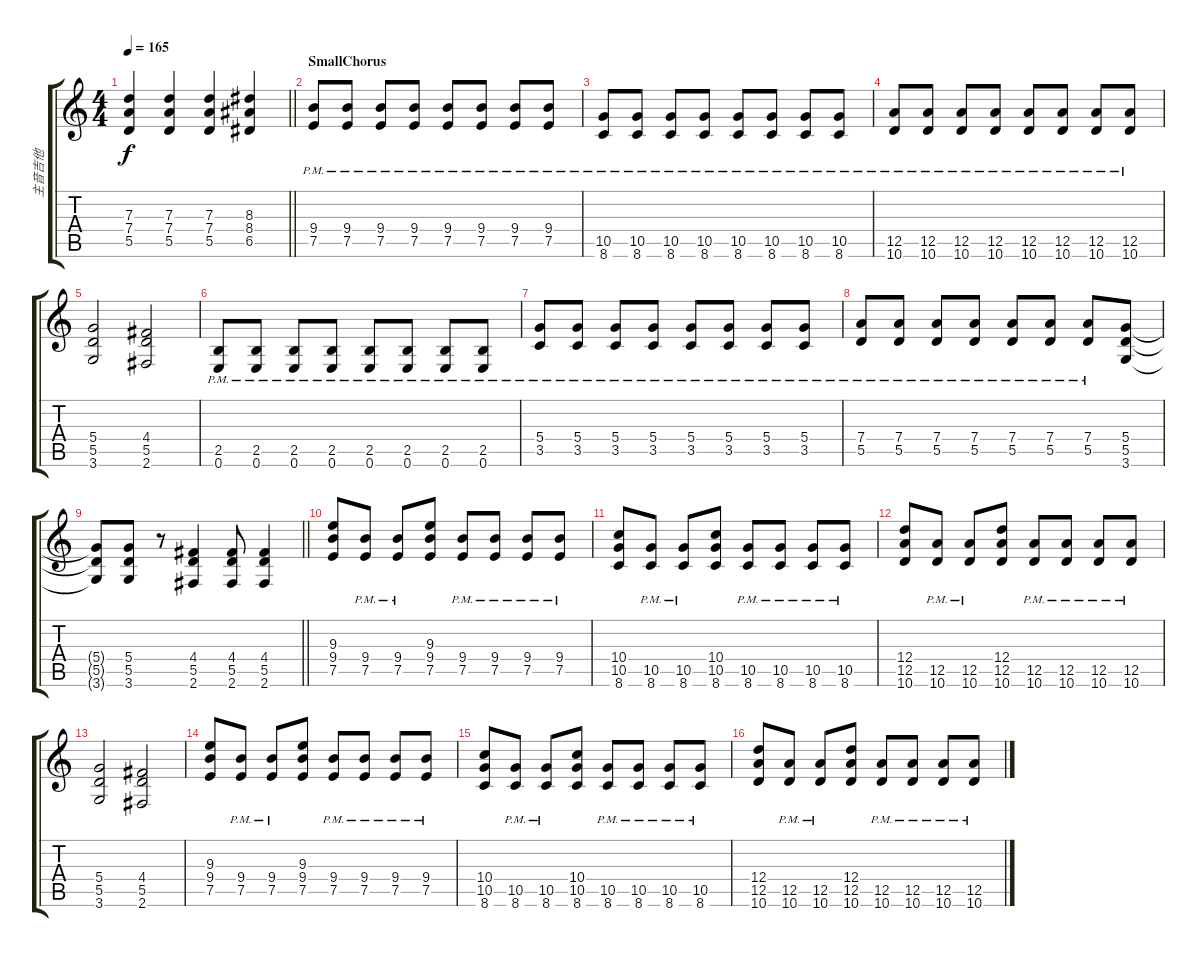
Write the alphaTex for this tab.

\track ("主音吉他" "主音吉他") {instrument overdrivenguitar}
\staff {score tabs}
\tuning (E4 B3 G3 D3 A2 E2) {hide}
\ts (4 4)
\tempo 165
\clef g2
\barLineRight lightlight
\ks c
(7.3 7.4 5.5).4{dy f} (7.3 7.4 5.5).4 (7.3 7.4 5.5).4 (8.3 8.4 6.5).4 |
\section ("" "SmallChorus")
(9.4{pm} 7.5{pm}).8 (9.4{pm} 7.5{pm}).8 (9.4{pm} 7.5{pm}).8 (9.4{pm} 7.5{pm}).8 (9.4{pm} 7.5{pm}).8 (9.4{pm} 7.5{pm}).8 (9.4{pm} 7.5{pm}).8 (9.4{pm} 7.5{pm}).8 |
(10.5{pm} 8.6{pm}).8 (10.5{pm} 8.6{pm}).8 (10.5{pm} 8.6{pm}).8 (10.5{pm} 8.6{pm}).8 (10.5{pm} 8.6{pm}).8 (10.5{pm} 8.6{pm}).8 (10.5{pm} 8.6{pm}).8 (10.5{pm} 8.6{pm}).8 |
(12.5{pm} 10.6{pm}).8 (12.5{pm} 10.6{pm}).8 (12.5{pm} 10.6{pm}).8 (12.5{pm} 10.6{pm}).8 (12.5{pm} 10.6{pm}).8 (12.5{pm} 10.6{pm}).8 (12.5{pm} 10.6{pm}).8 (12.5{pm} 10.6{pm}).8 |
(5.4 5.5 3.6).2 (4.4 5.5 2.6).2 |
(2.5{pm} 0.6{pm}).8 (2.5{pm} 0.6{pm}).8 (2.5{pm} 0.6{pm}).8 (2.5{pm} 0.6{pm}).8 (2.5{pm} 0.6{pm}).8 (2.5{pm} 0.6{pm}).8 (2.5{pm} 0.6{pm}).8 (2.5{pm} 0.6{pm}).8 |
(5.4{pm} 3.5{pm}).8 (5.4{pm} 3.5{pm}).8 (5.4{pm} 3.5{pm}).8 (5.4{pm} 3.5{pm}).8 (5.4{pm} 3.5{pm}).8 (5.4{pm} 3.5{pm}).8 (5.4{pm} 3.5{pm}).8 (5.4{pm} 3.5{pm}).8 |
(7.4{pm} 5.5{pm}).8 (7.4{pm} 5.5{pm}).8 (7.4{pm} 5.5{pm}).8 (7.4{pm} 5.5{pm}).8 (7.4{pm} 5.5{pm}).8 (7.4{pm} 5.5{pm}).8 (7.4{pm} 5.5{pm}).8 (5.4 5.5 3.6).8 |
\barLineRight lightlight
(5.4{t} 5.5{t} 3.6{t}).8 (5.4 5.5 3.6).8 r.8 (4.4 5.5 2.6).4 (4.4 5.5 2.6).8 (4.4 5.5 2.6).4 |
(9.3 9.4 7.5).8 (9.4{pm} 7.5{pm}).8 (9.4{pm} 7.5{pm}).8 (9.3 9.4 7.5).8 (9.4{pm} 7.5{pm}).8 (9.4{pm} 7.5{pm}).8 (9.4{pm} 7.5{pm}).8 (9.4{pm} 7.5{pm}).8 |
(10.4 10.5 8.6).8 (10.5{pm} 8.6{pm}).8 (10.5{pm} 8.6{pm}).8 (10.4 10.5 8.6).8 (10.5{pm} 8.6{pm}).8 (10.5{pm} 8.6{pm}).8 (10.5{pm} 8.6{pm}).8 (10.5{pm} 8.6{pm}).8 |
(12.4 12.5 10.6).8 (12.5{pm} 10.6{pm}).8 (12.5{pm} 10.6{pm}).8 (12.4 12.5 10.6).8 (12.5{pm} 10.6{pm}).8 (12.5{pm} 10.6{pm}).8 (12.5{pm} 10.6{pm}).8 (12.5{pm} 10.6{pm}).8 |
(5.4 5.5 3.6).2 (4.4 5.5 2.6).2 |
(9.3 9.4 7.5).8 (9.4{pm} 7.5{pm}).8 (9.4{pm} 7.5{pm}).8 (9.3 9.4 7.5).8 (9.4{pm} 7.5{pm}).8 (9.4{pm} 7.5{pm}).8 (9.4{pm} 7.5{pm}).8 (9.4{pm} 7.5{pm}).8 |
(10.4 10.5 8.6).8 (10.5{pm} 8.6{pm}).8 (10.5{pm} 8.6{pm}).8 (10.4 10.5 8.6).8 (10.5{pm} 8.6{pm}).8 (10.5{pm} 8.6{pm}).8 (10.5{pm} 8.6{pm}).8 (10.5{pm} 8.6{pm}).8 |
(12.4 12.5 10.6).8 (12.5{pm} 10.6{pm}).8 (12.5{pm} 10.6{pm}).8 (12.4 12.5 10.6).8 (12.5{pm} 10.6{pm}).8 (12.5{pm} 10.6{pm}).8 (12.5{pm} 10.6{pm}).8 (12.5{pm} 10.6{pm}).8
